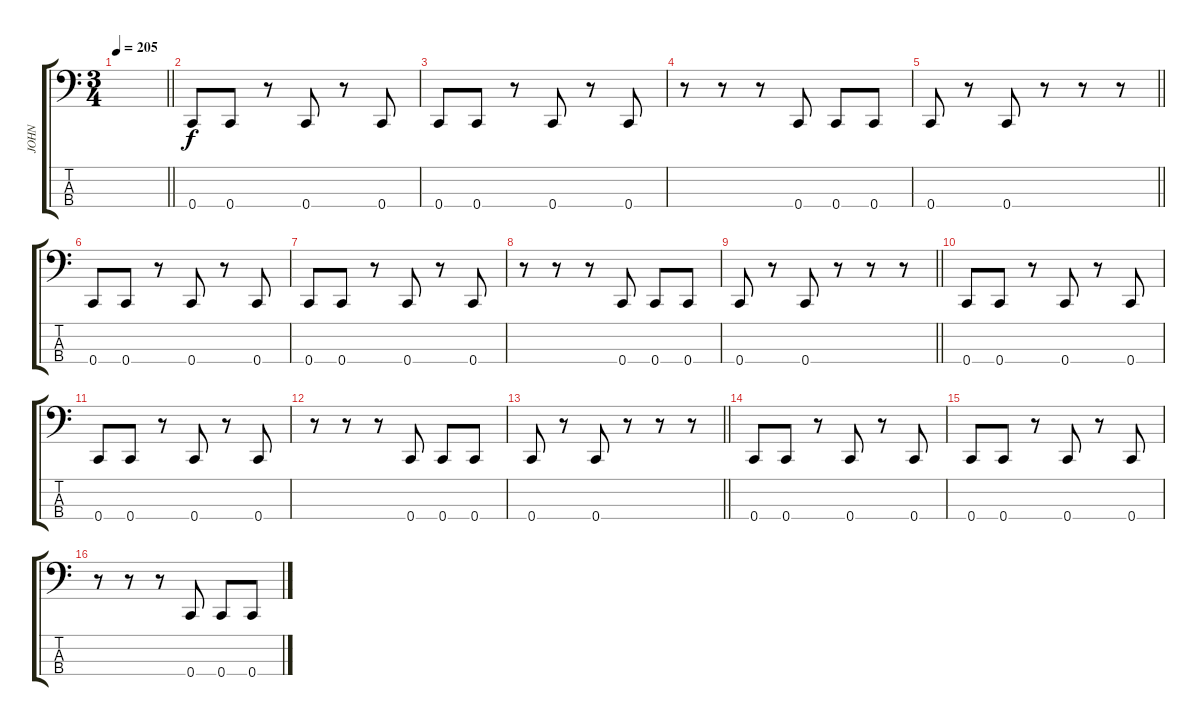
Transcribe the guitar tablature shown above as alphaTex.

\track ("JOHN" "JOHN") {instrument electricbasspick}
\staff {score tabs}
\tuning (F2 C2 G1 C1) {hide}
\ts (3 4)
\tempo 205
\clef f4
\barLineRight lightlight
\ks c
|
0.4.8 0.4.8 r.8 0.4.8 r.8 0.4.8 |
0.4.8 0.4.8 r.8 0.4.8 r.8 0.4.8 |
r.8 r.8 r.8 0.4.8 0.4.8 0.4.8 |
\barLineRight lightlight
0.4.8 r.8 0.4.8 r.8 r.8 r.8 |
0.4.8 0.4.8 r.8 0.4.8 r.8 0.4.8 |
0.4.8 0.4.8 r.8 0.4.8 r.8 0.4.8 |
r.8 r.8 r.8 0.4.8 0.4.8 0.4.8 |
\barLineRight lightlight
0.4.8 r.8 0.4.8 r.8 r.8 r.8 |
0.4.8 0.4.8 r.8 0.4.8 r.8 0.4.8 |
0.4.8 0.4.8 r.8 0.4.8 r.8 0.4.8 |
r.8 r.8 r.8 0.4.8 0.4.8 0.4.8 |
\barLineRight lightlight
0.4.8 r.8 0.4.8 r.8 r.8 r.8 |
0.4.8 0.4.8 r.8 0.4.8 r.8 0.4.8 |
0.4.8 0.4.8 r.8 0.4.8 r.8 0.4.8 |
r.8 r.8 r.8 0.4.8 0.4.8 0.4.8
